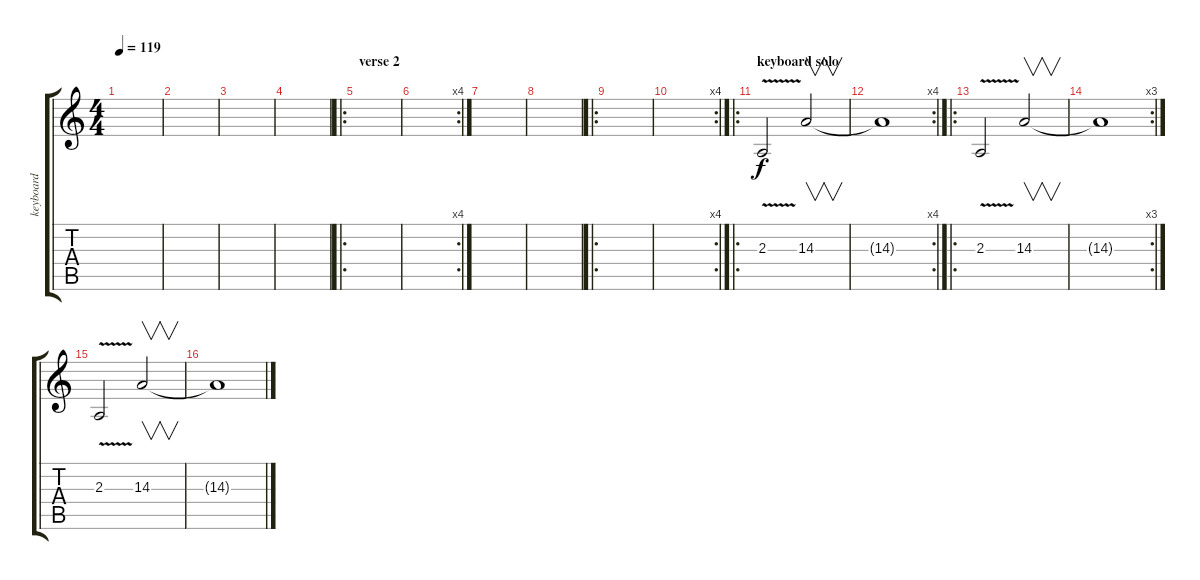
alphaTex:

\track ("keyboard" "keyboard") {instrument lead2sawtooth}
\staff {score tabs}
\tuning (E4 B3 G3 D3 A2 E2) {hide}
\ts (4 4)
\tempo 119
\clef g2
\ks c
|
|
|
|
\ro
\section ("" "verse 2")
|
\rc 4
|
|
|
\ro
|
\rc 4
|
\ro
\section ("" "keyboard solo")
2.3{v}.2 14.3.2{v} |
\rc 4
14.3{t}.1 |
\ro
2.3{v}.2 14.3.2{v} |
\rc 3
14.3{t}.1 |
2.3{v}.2 14.3.2{v} |
14.3{t}.1{volume 0}
